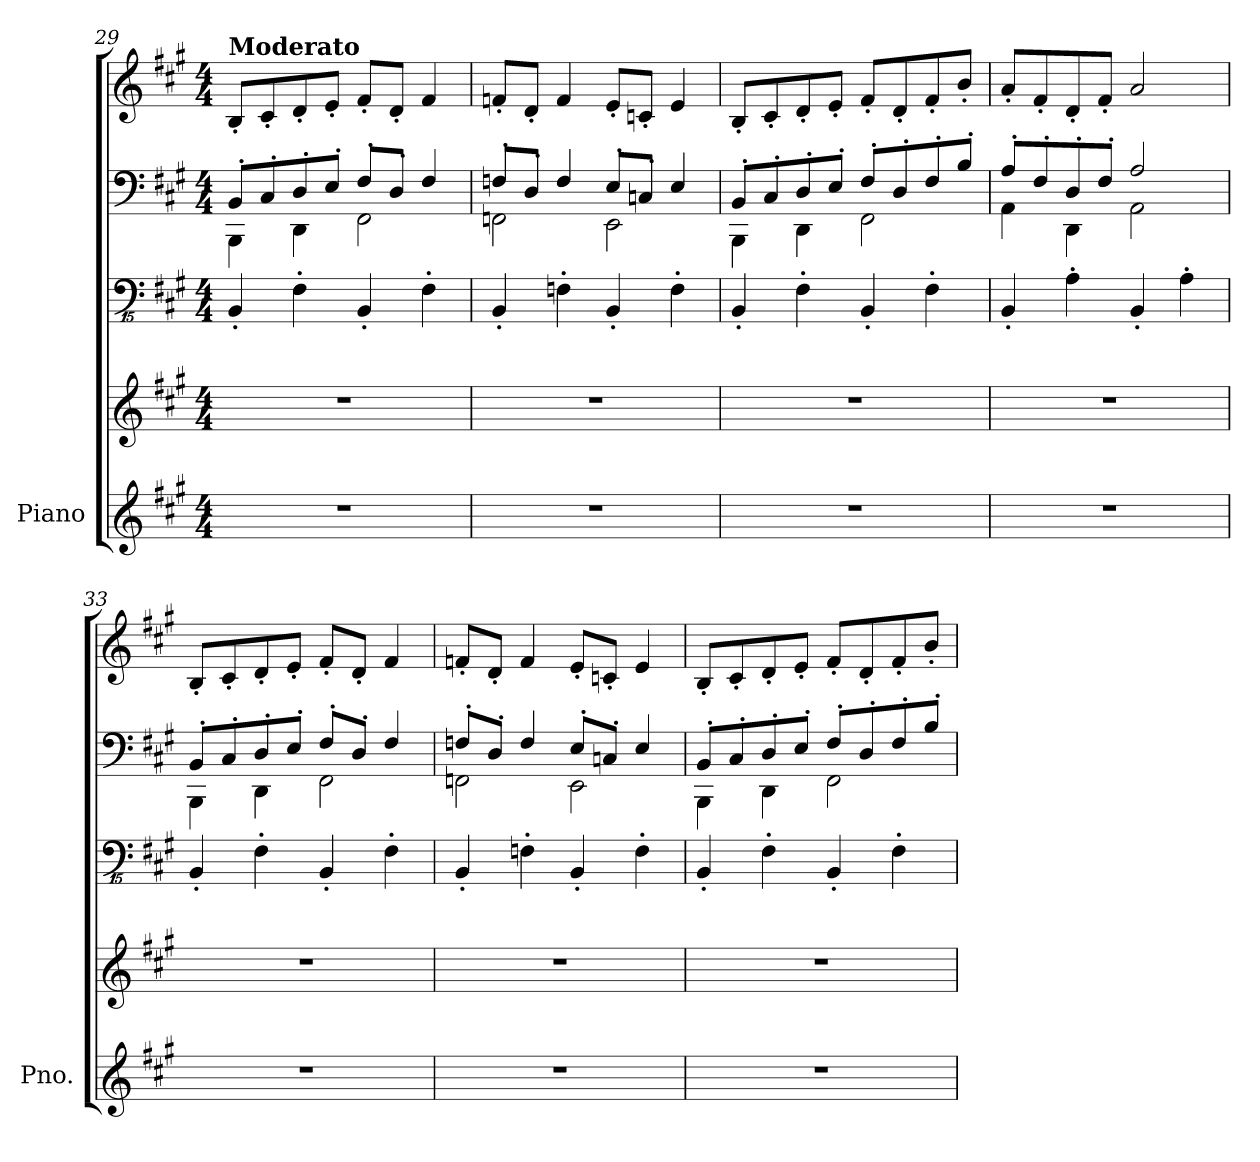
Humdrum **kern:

**kern	**kern	**kern	**kern	**kern
*part1	*part1	*part1	*part1	*part1
*staff5	*staff4	*staff3	*staff2	*staff1
*I"Piano	*	*	*	*
*I'Pno.	*	*	*	*
*clefG2	*clefG2	*clefFvv4	*clefF4	*clefG2
*k[f#c#g#]	*k[f#c#g#]	*k[f#c#g#]	*k[f#c#g#]	*k[f#c#g#]
*M4/4	*M4/4	*M4/4	*M4/4	*M4/4
=29	=29	=29	=29	=29
*	*	*	*^	*
!	!	!	!	!	!LO:TX:a:B:t=Moderato
1r	1r	4BBBB'/	8BB'/L	4BBB\	8B'/L
.	.	.	8C#'/	.	8c#'/
.	.	4FFF#'\	8D'/	4DD\	8d'/
.	.	.	8E'/J	.	8e'/J
.	.	4BBBB'/	8F#'/L	2FF#\	8f#'/L
.	.	.	8D'/J	.	8d'/J
.	.	4FFF#'\	4F#/	.	4f#/
!!LO:LB:g=z
=30	=30	=30	=30	=30	=30
1r	1r	4BBBB'/	8Fn'/L	2FFn\	8fn'/L
.	.	.	8D'/J	.	8d'/J
.	.	4FFFn'\	4F/	.	4f/
.	.	4BBBB'/	8E'/L	2EE\	8e'/L
.	.	.	8Cn'/J	.	8cn'/J
.	.	4FFF'\	4E/	.	4e/
=31	=31	=31	=31	=31	=31
1r	1r	4BBBB'/	8BB'/L	4BBB\	8B'/L
.	.	.	8C#'/	.	8c#'/
.	.	4FFF#'\	8D'/	4DD\	8d'/
.	.	.	8E'/J	.	8e'/J
.	.	4BBBB'/	8F#'/L	2FF#\	8f#'/L
.	.	.	8D'/	.	8d'/
.	.	4FFF#'\	8F#'/	.	8f#'/
.	.	.	8B'/J	.	8b'/J
=32	=32	=32	=32	=32	=32
1r	1r	4BBBB'/	8A'/L	4AA\	8a'/L
.	.	.	8F#'/	.	8f#'/
.	.	4AAA'\	8D'/	4DD\	8d'/
.	.	.	8F#'/J	.	8f#'/J
.	.	4BBBB'/	2A/	2AA\	2a/
.	.	4AAA'\	.	.	.
=33	=33	=33	=33	=33	=33
1r	1r	4BBBB'/	8BB'/L	4BBB\	8B'/L
.	.	.	8C#'/	.	8c#'/
.	.	4FFF#'\	8D'/	4DD\	8d'/
.	.	.	8E'/J	.	8e'/J
.	.	4BBBB'/	8F#'/L	2FF#\	8f#'/L
.	.	.	8D'/J	.	8d'/J
.	.	4FFF#'\	4F#/	.	4f#/
=34	=34	=34	=34	=34	=34
1r	1r	4BBBB'/	8Fn'/L	2FFn\	8fn'/L
.	.	.	8D'/J	.	8d'/J
.	.	4FFFn'\	4F/	.	4f/
.	.	4BBBB'/	8E'/L	2EE\	8e'/L
.	.	.	8Cn'/J	.	8cn'/J
.	.	4FFF'\	4E/	.	4e/
=35	=35	=35	=35	=35	=35
1r	1r	4BBBB'/	8BB'/L	4BBB\	8B'/L
.	.	.	8C#'/	.	8c#'/
.	.	4FFF#'\	8D'/	4DD\	8d'/
.	.	.	8E'/J	.	8e'/J
.	.	4BBBB'/	8F#'/L	2FF#\	8f#'/L
.	.	.	8D'/	.	8d'/
.	.	4FFF#'\	8F#'/	.	8f#'/
.	.	.	8B'/J	.	8b'/J
*	*	*	*v	*v	*
=	=	=	=	=
*-	*-	*-	*-	*-
